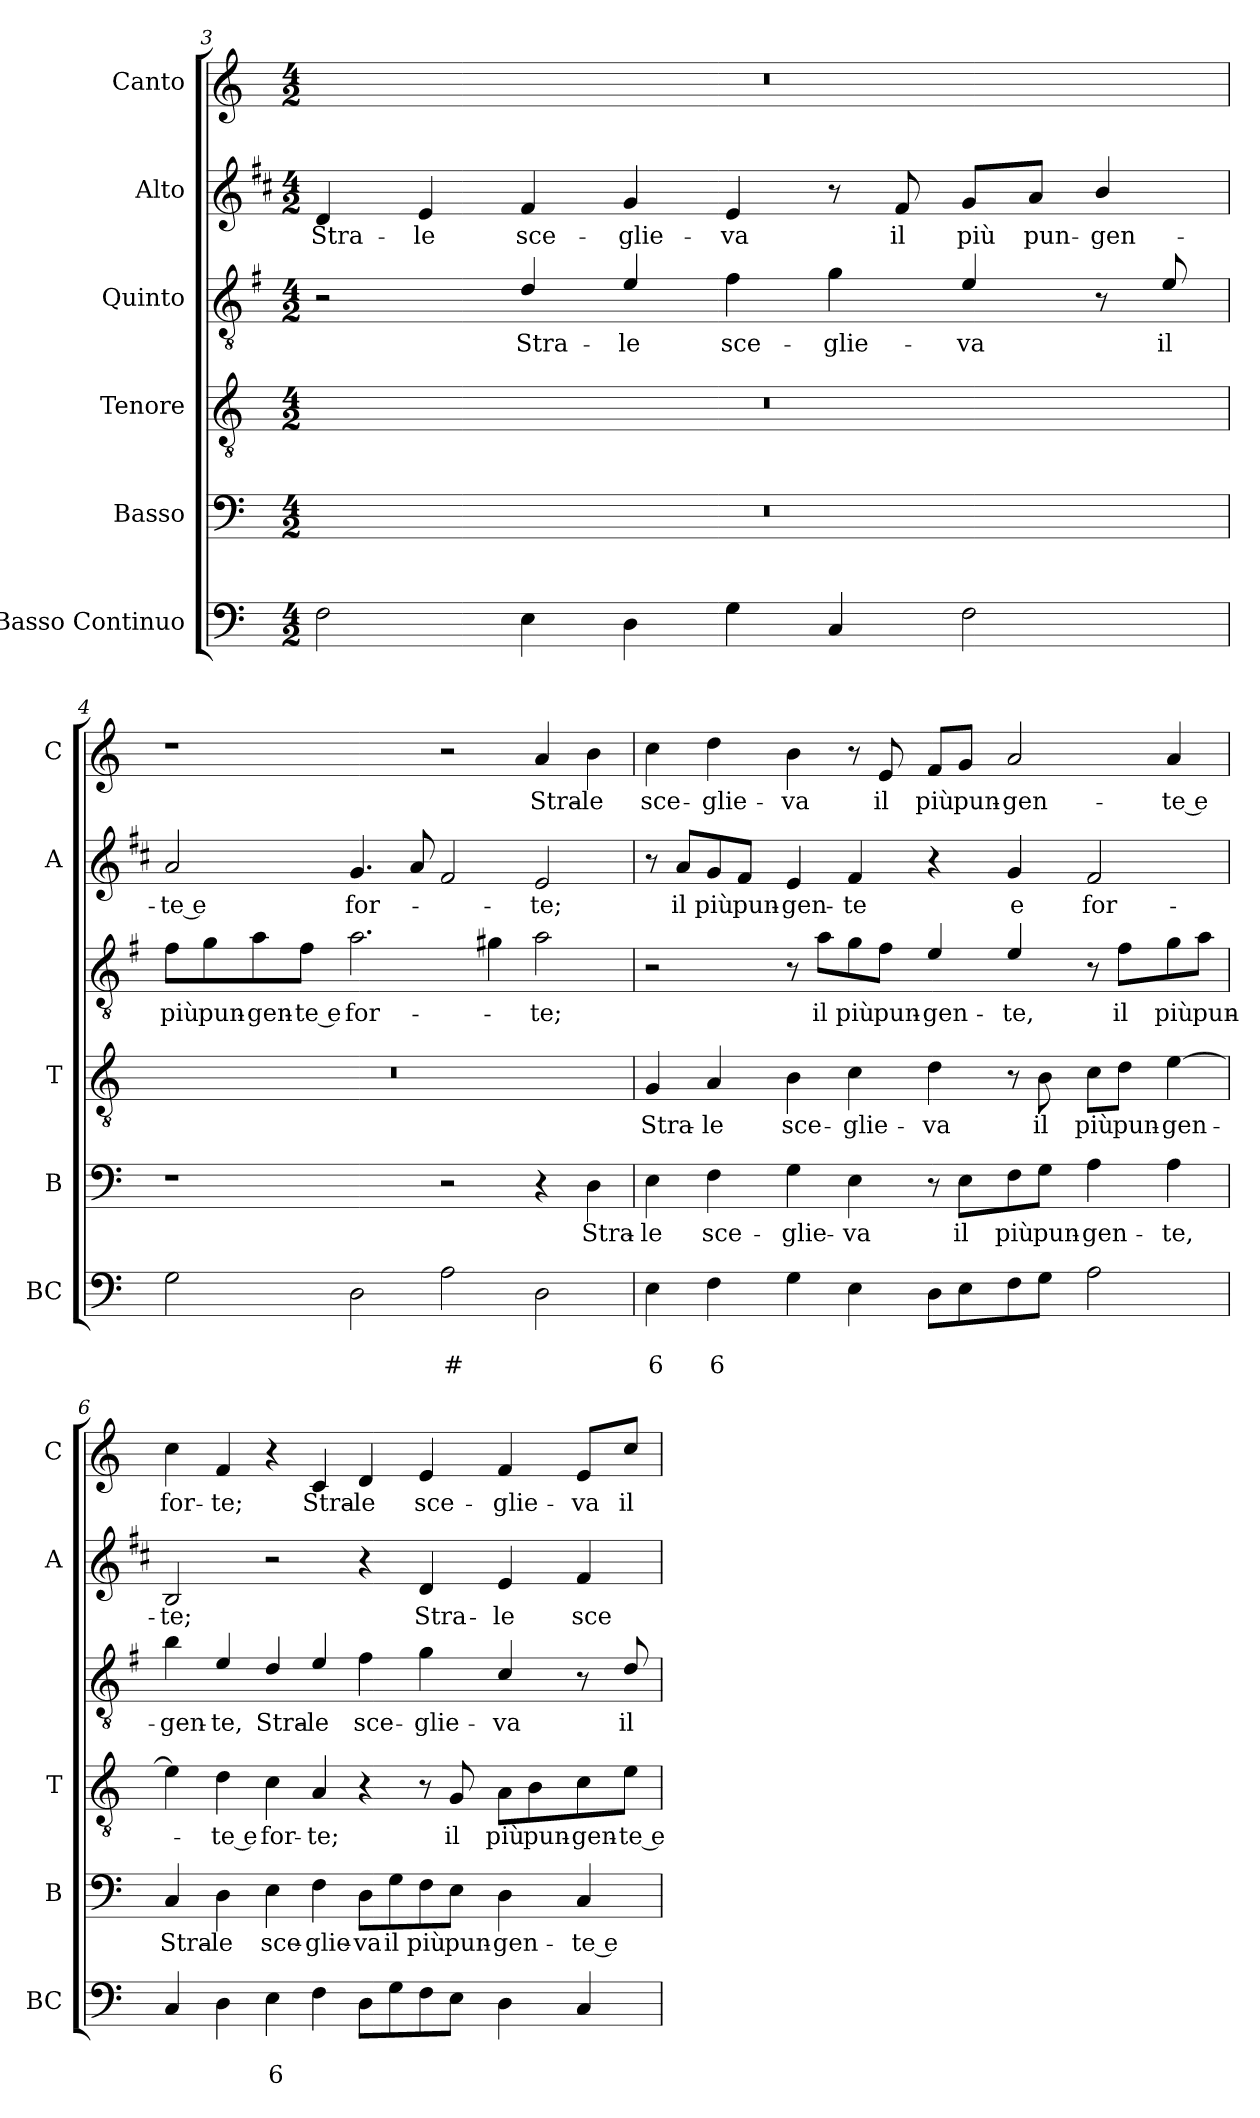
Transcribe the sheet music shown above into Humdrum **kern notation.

**kern	**text	**text	**kern	**text	**kern	**text	**kern	**text	**kern	**text	**kern	**text
*part6	*part6	*part6	*part5	*part5	*part4	*part4	*part3	*part3	*part2	*part2	*part1	*part1
*staff6	*staff6	*staff6	*staff5	*staff5	*staff4	*staff4	*staff3	*staff3	*staff2	*staff2	*staff1	*staff1
*I"Basso Continuo	*	*	*I"Basso	*	*I"Tenore	*	*I"Quinto	*	*I"Alto	*	*I"Canto	*
*I'BC	*	*	*I'B	*	*I'T	*	*	*	*I'A	*	*I'C	*
*clefF4	*	*	*clefF4	*	*clefGv2	*	*clefGv2	*	*clefG2	*	*clefG2	*
*	*	*	*	*	*	*	*ITrd4c7	*	*ITrd1c2	*	*	*
*k[]	*	*	*k[]	*	*k[]	*	*k[]	*	*k[]	*	*k[]	*
*C:	*	*	*C:	*	*C:	*	*C:	*	*C:	*	*C:	*
*M4/2	*	*	*M4/2	*	*M4/2	*	*M4/2	*	*M4/2	*	*M4/2	*
=3	=3	=3	=3	=3	=3	=3	=3	=3	=3	=3	=3	=3
!	!	!	!	!	!	!	!	!	!	!LO:LY:b	!	!
2F\	.	.	0r	.	0r	.	2r	.	4c/	Stra-	0r	.
!	!	!	!	!	!	!	!	!	!	!LO:LY:b	!	!
.	.	.	.	.	.	.	.	.	4d/	-le	.	.
!	!	!	!	!	!	!	!	!LO:LY:b	!	!LO:LY:b	!	!
4E\	.	.	.	.	.	.	4G/	Stra-	4e/	sce-	.	.
!	!	!	!	!	!	!	!	!LO:LY:b	!	!LO:LY:b	!	!
4D\	.	.	.	.	.	.	4A/	-le	4f/	-glie-	.	.
!	!	!	!	!	!	!	!	!LO:LY:b	!	!LO:LY:b	!	!
4G\	.	.	.	.	.	.	4B\	sce-	4d/	-va	.	.
!	!	!	!	!	!	!	!	!LO:LY:b	!	!	!	!
4C/	.	.	.	.	.	.	4c\	-glie-	8r	.	.	.
!	!	!	!	!	!	!	!	!	!	!LO:LY:b	!	!
.	.	.	.	.	.	.	.	.	8e/	il	.	.
!	!	!	!	!	!	!	!	!LO:LY:b	!	!LO:LY:b	!	!
2F\	.	.	.	.	.	.	4A/	-va	8f/L	più	.	.
!	!	!	!	!	!	!	!	!	!	!LO:LY:b	!	!
.	.	.	.	.	.	.	.	.	8g/J	pun-	.	.
!	!	!	!	!	!	!	!	!	!	!LO:LY:b	!	!
.	.	.	.	.	.	.	8r	.	4a/	-gen-	.	.
!	!	!	!	!	!	!	!	!LO:LY:b	!	!	!	!
.	.	.	.	.	.	.	8A/	il	.	.	.	.
!!LO:LB:g=z
=4	=4	=4	=4	=4	=4	=4	=4	=4	=4	=4	=4	=4
!	!	!	!	!	!	!	!	!LO:LY:b	!	!LO:LY:b	!	!
2G\	.	.	1r	.	0r	.	8B\L	più	2g/	-te e	1r	.
!	!	!	!	!	!	!	!	!LO:LY:b	!	!	!	!
.	.	.	.	.	.	.	8c\	pun-	.	.	.	.
!	!	!	!	!	!	!	!	!LO:LY:b	!	!	!	!
.	.	.	.	.	.	.	8d\	-gen-	.	.	.	.
!	!	!	!	!	!	!	!	!LO:LY:b	!	!	!	!
.	.	.	.	.	.	.	8B\J	-te e	.	.	.	.
!	!	!	!	!	!	!	!	!LO:LY:b	!	!LO:LY:b	!	!
2D\	.	.	.	.	.	.	2.d\	for-	4.f/	for-	.	.
.	.	.	.	.	.	.	.	.	8g/	.	.	.
!	!	!LO:LY:b	!	!	!	!	!	!	!	!	!	!
2A\	.	#	2r	.	.	.	.	.	2e/	.	2r	.
.	.	.	.	.	.	.	4c#X\	.	.	.	.	.
!	!	!	!	!	!	!	!	!LO:LY:b	!	!LO:LY:b	!	!LO:LY:b
2D\	.	.	4r	.	.	.	2d\	-te;	2d/	-te;	4a/	Stra-
!	!	!	!	!LO:LY:b	!	!	!	!	!	!	!	!LO:LY:b
.	.	.	4D\	Stra-	.	.	.	.	.	.	4b\	-le
=5	=5	=5	=5	=5	=5	=5	=5	=5	=5	=5	=5	=5
!	!	!LO:LY:b	!	!LO:LY:b	!	!LO:LY:b	!	!	!	!	!	!LO:LY:b
4E\	.	6	4E\	-le	4G/	Stra-	2r	.	8r	.	4cc\	sce-
!	!	!	!	!	!	!	!	!	!	!LO:LY:b	!	!
.	.	.	.	.	.	.	.	.	8g/L	il	.	.
!	!	!LO:LY:b	!	!LO:LY:b	!	!LO:LY:b	!	!	!	!LO:LY:b	!	!LO:LY:b
4F\	.	6	4F\	sce-	4A/	-le	.	.	8f/	più	4dd\	-glie-
!	!	!	!	!	!	!	!	!	!	!LO:LY:b	!	!
.	.	.	.	.	.	.	.	.	8e/J	pun-	.	.
!	!	!	!	!LO:LY:b	!	!LO:LY:b	!	!	!	!LO:LY:b	!	!LO:LY:b
4G\	.	.	4G\	-glie-	4B\	sce-	8r	.	4d/	-gen-	4b\	-va
!	!	!	!	!	!	!	!	!LO:LY:b	!	!	!	!
.	.	.	.	.	.	.	8d\L	il	.	.	.	.
!	!	!	!	!LO:LY:b	!	!LO:LY:b	!	!LO:LY:b	!	!LO:LY:b	!	!
4E\	.	.	4E\	-va	4c\	-glie-	8c\	più	4e/	-te	8r	.
!	!	!	!	!	!	!	!	!LO:LY:b	!	!	!	!LO:LY:b
.	.	.	.	.	.	.	8B\J	pun-	.	.	8e/	il
!	!	!	!	!	!	!LO:LY:b	!	!LO:LY:b	!	!	!	!LO:LY:b
8D\L	.	.	8r	.	4d\	-va	4A/	-gen-	4r	.	8f/L	più
!	!	!	!	!LO:LY:b	!	!	!	!	!	!	!	!LO:LY:b
8E\	.	.	8E\L	il	.	.	.	.	.	.	8g/J	pun-
!	!	!	!	!LO:LY:b	!	!	!	!LO:LY:b	!	!LO:LY:b	!	!LO:LY:b
8F\	.	.	8F\	più	8r	.	4A/	-te,	4f/	e	2a/	-gen-
!	!	!	!	!LO:LY:b	!	!LO:LY:b	!	!	!	!	!	!
8G\J	.	.	8G\J	pun-	8B\	il	.	.	.	.	.	.
!	!	!	!	!LO:LY:b	!	!LO:LY:b	!	!	!	!LO:LY:b	!	!
2A\	.	.	4A\	-gen-	8c\L	più	8r	.	2e/	for-	.	.
!	!	!	!	!	!	!LO:LY:b	!	!LO:LY:b	!	!	!	!
.	.	.	.	.	8d\J	pun-	8B\L	il	.	.	.	.
!	!	!	!	!LO:LY:b	!	!LO:LY:b	!	!LO:LY:b	!	!	!	!LO:LY:b
.	.	.	4A\	-te,	[4e\	-gen-	8c\	più	.	.	4a/	-te e
!	!	!	!	!	!	!	!	!LO:LY:b	!	!	!	!
.	.	.	.	.	.	.	8d\J	pun-	.	.	.	.
!!LO:PB:g=z
=6	=6	=6	=6	=6	=6	=6	=6	=6	=6	=6	=6	=6
!	!	!	!	!LO:LY:b	!	!	!	!LO:LY:b	!	!LO:LY:b	!	!LO:LY:b
4C/	.	.	4C/	Stra-	4e\]	.	4e\	-gen-	2A/	-te;	4cc\	for-
!	!	!	!	!LO:LY:b	!	!LO:LY:b	!	!LO:LY:b	!	!	!	!LO:LY:b
4D\	.	.	4D\	-le	4d\	-te e	4A/	-te,	.	.	4f/	-te;
!	!	!LO:LY:b	!	!LO:LY:b	!	!LO:LY:b	!	!LO:LY:b	!	!	!	!
4E\	.	6	4E\	sce-	4c\	for-	4G/	Stra-	2r	.	4r	.
!	!	!	!	!LO:LY:b	!	!LO:LY:b	!	!LO:LY:b	!	!	!	!LO:LY:b
4F\	.	.	4F\	-glie-	4A/	-te;	4A/	-le	.	.	4c/	Stra-
!	!	!	!	!LO:LY:b	!	!	!	!LO:LY:b	!	!	!	!LO:LY:b
8D\L	.	.	8D\L	-va	4r	.	4B\	sce-	4r	.	4d/	-le
!	!	!	!	!LO:LY:b	!	!	!	!	!	!	!	!
8G\	.	.	8G\	il	.	.	.	.	.	.	.	.
!	!	!	!	!LO:LY:b	!	!	!	!LO:LY:b	!	!LO:LY:b	!	!LO:LY:b
8F\	.	.	8F\	più	8r	.	4c\	-glie-	4c/	Stra-	4e/	sce-
!	!	!	!	!LO:LY:b	!	!LO:LY:b	!	!	!	!	!	!
8E\J	.	.	8E\J	pun-	8G/	il	.	.	.	.	.	.
!	!	!	!	!LO:LY:b	!	!LO:LY:b	!	!LO:LY:b	!	!LO:LY:b	!	!LO:LY:b
4D\	.	.	4D\	-gen-	8A\L	più	4F/	-va	4d/	-le	4f/	-glie-
!	!	!	!	!	!	!LO:LY:b	!	!	!	!	!	!
.	.	.	.	.	8B\	pun-	.	.	.	.	.	.
!	!	!	!	!LO:LY:b	!	!LO:LY:b	!	!	!	!LO:LY:b	!	!LO:LY:b
4C/	.	.	4C/	-te e	8c\	-gen-	8r	.	4e/	sce-	8e/L	-va
!	!	!	!	!	!	!LO:LY:b	!	!LO:LY:b	!	!	!	!LO:LY:b
.	.	.	.	.	8e\J	-te e	8G/	il	.	.	8cc/J	il
=	=	=	=	=	=	=	=	=	=	=	=	=
*-	*-	*-	*-	*-	*-	*-	*-	*-	*-	*-	*-	*-
